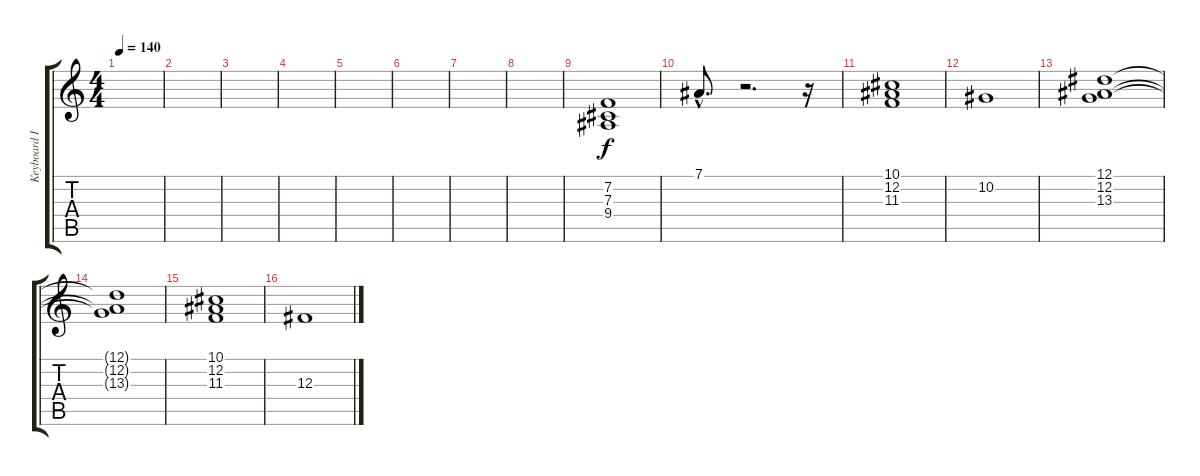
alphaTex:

\track ("Keyboard I" "Keyboard I") {instrument harpsichord}
\staff {score tabs}
\tuning (Eb4 Bb3 Gb3 Db3 Ab2 Eb2) {hide}
\ts (4 4)
\tempo 140
\clef g2
\ks c
|
|
|
|
|
|
|
|
(7.2 7.3 9.4).1{dy f} |
7.1{hac}.8{d} r.2{d} r.16 |
(10.1 12.2 11.3).1 |
10.2.1 |
(12.1 12.2 13.3).1 |
(12.1{t} 12.2{t} 13.3{t}).1 |
(10.1 12.2 11.3).1 |
12.3.1
